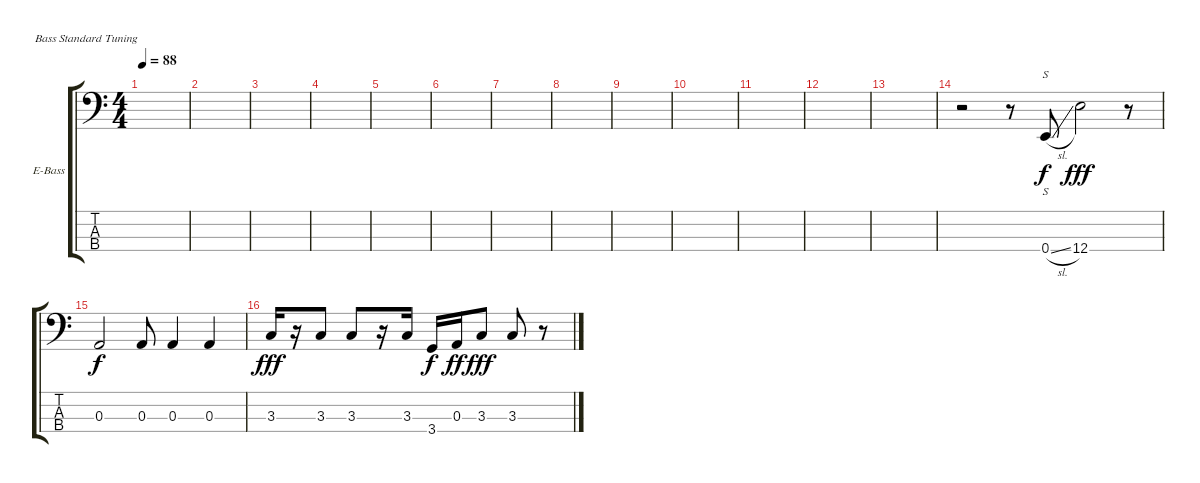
\defaultSystemsLayout 4
\bracketExtendMode groupsimilarinstruments
\firstSystemTrackNameOrientation horizontal
\otherSystemsTrackNameOrientation horizontal
\track ("Electric Bass" "E-Bass") {instrument electricbassfinger}
\staff {score tabs}
\tuning (G2 D2 A1 E1)
\ts (4 4)
\tempo 88
\clef f4
\scale
0.333333
\ks c
|
\scale
0.333333 |
\scale
0.333333 |
\scale
0.333333 |
\scale
0.333333 |
\scale
0.333333 |
\scale
0.333333 |
\scale
0.333333 |
\scale
0.333333 |
\scale
0.333333 |
\scale
0.333333 |
\scale
0.333333 |
\scale
0.333333 |
\scale
0.333333 r.2 r.8 0.4{sl}.8{s} 12.4.2{dy fff} r.8 |
\scale
0.333333 0.3.2{dy f} 0.3.8 0.3.4 0.3.4 |
\scale
0.333333 3.3.16{dy fff} r.16 3.3.8 3.3.8 r.16 3.3.16 3.4.16{dy f} 0.3.16{dy ff} 3.3.8{dy fff} 3.3.8 r.8
